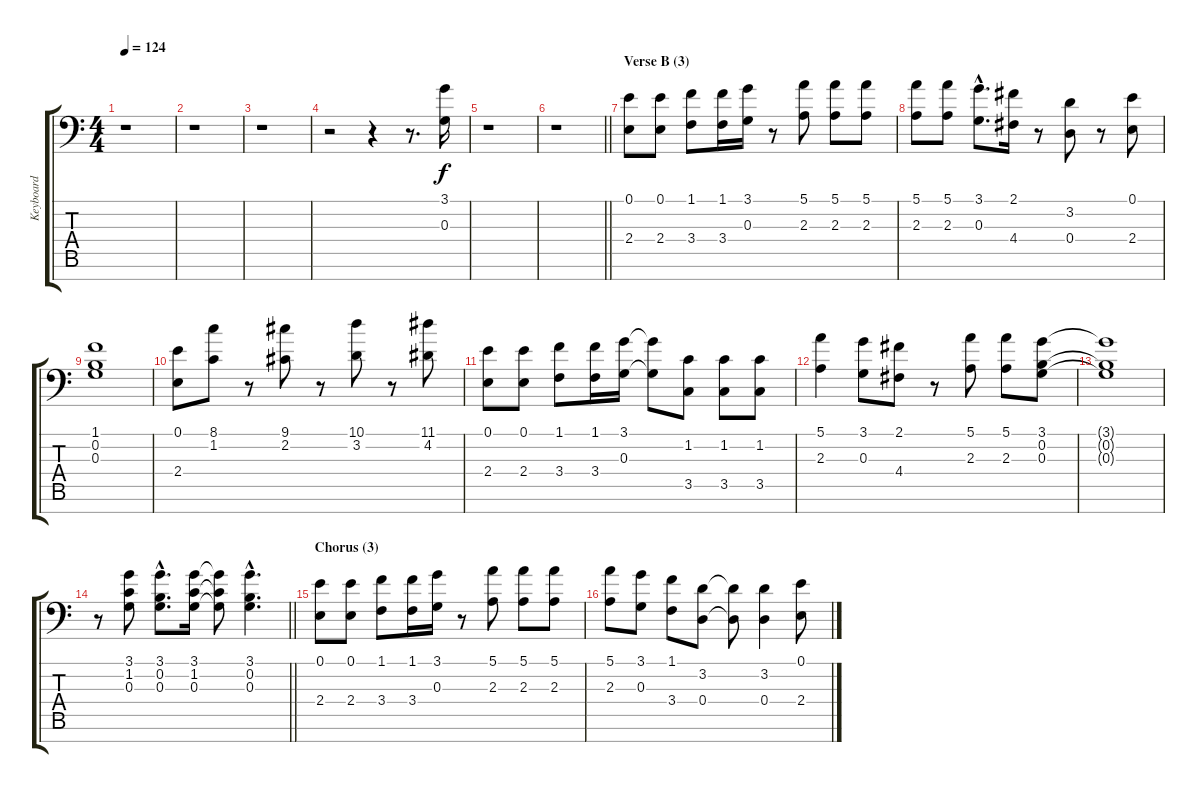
\track ("Keyboard" "Keyboard") {instrument clavinet}
\staff {score tabs}
\tuning (E4 B3 G3 D3 A2 E2 A1) {hide}
\ts (4 4)
\tempo 124
\clef f4
\ks aminor
r.1{dy f} |
r.1 |
r.1 |
r.2 r.4 r.8{d} (3.1 0.3).16 |
r.1 |
\barLineRight lightlight
r.1 |
\section ("" "Verse B (3)")
(0.1 2.4).8 (0.1 2.4).8 (1.1 3.4).8 (1.1 3.4).16 (3.1 0.3).16 r.8 (5.1 2.3).8 (5.1 2.3).8 (5.1 2.3).8 |
(5.1 2.3).8 (5.1 2.3).8 (3.1{hac} 0.3{hac}).8{d} (2.1 4.4).16 r.8 (3.2 0.4).8 r.8 (0.1 2.4).8 |
(1.1 0.2 0.3).1 |
(0.1 2.4).8 (8.1 1.2).8 r.8 (9.1 2.2).8 r.8 (10.1 3.2).8 r.8 (11.1 4.2).8 |
(0.1 2.4).8 (0.1 2.4).8 (1.1 3.4).8 (1.1 3.4).16 (3.1 0.3).16 (3.1{t} 0.3{t}).8 (1.2 3.5).8 (1.2 3.5).8 (1.2 3.5).8 |
(5.1 2.3).4 (3.1 0.3).8 (2.1 4.4).8 r.8 (5.1 2.3).8 (5.1 2.3).8 (3.1 0.2 0.3).8 |
(3.1{t} 0.2{t} 0.3{t}).1 |
\barLineRight lightlight
r.8 (3.1 1.2 0.3).8 (3.1{hac} 0.2{hac} 0.3{hac}).8{d} (3.1 1.2 0.3).16 (3.1{t} 1.2{t} 0.3{t}).8 (3.1{hac} 0.2{hac} 0.3{hac}).4{d} |
\section ("" "Chorus (3)")
(0.1 2.4).8 (0.1 2.4).8 (1.1 3.4).8 (1.1 3.4).16 (3.1 0.3).16 r.8 (5.1 2.3).8 (5.1 2.3).8 (5.1 2.3).8 |
(5.1 2.3).8 (3.1 0.3).8 (1.1 3.4).8 (3.2 0.4).8 (3.2{t} 0.4{t}).8 (3.2 0.4).4 (0.1 2.4).8
